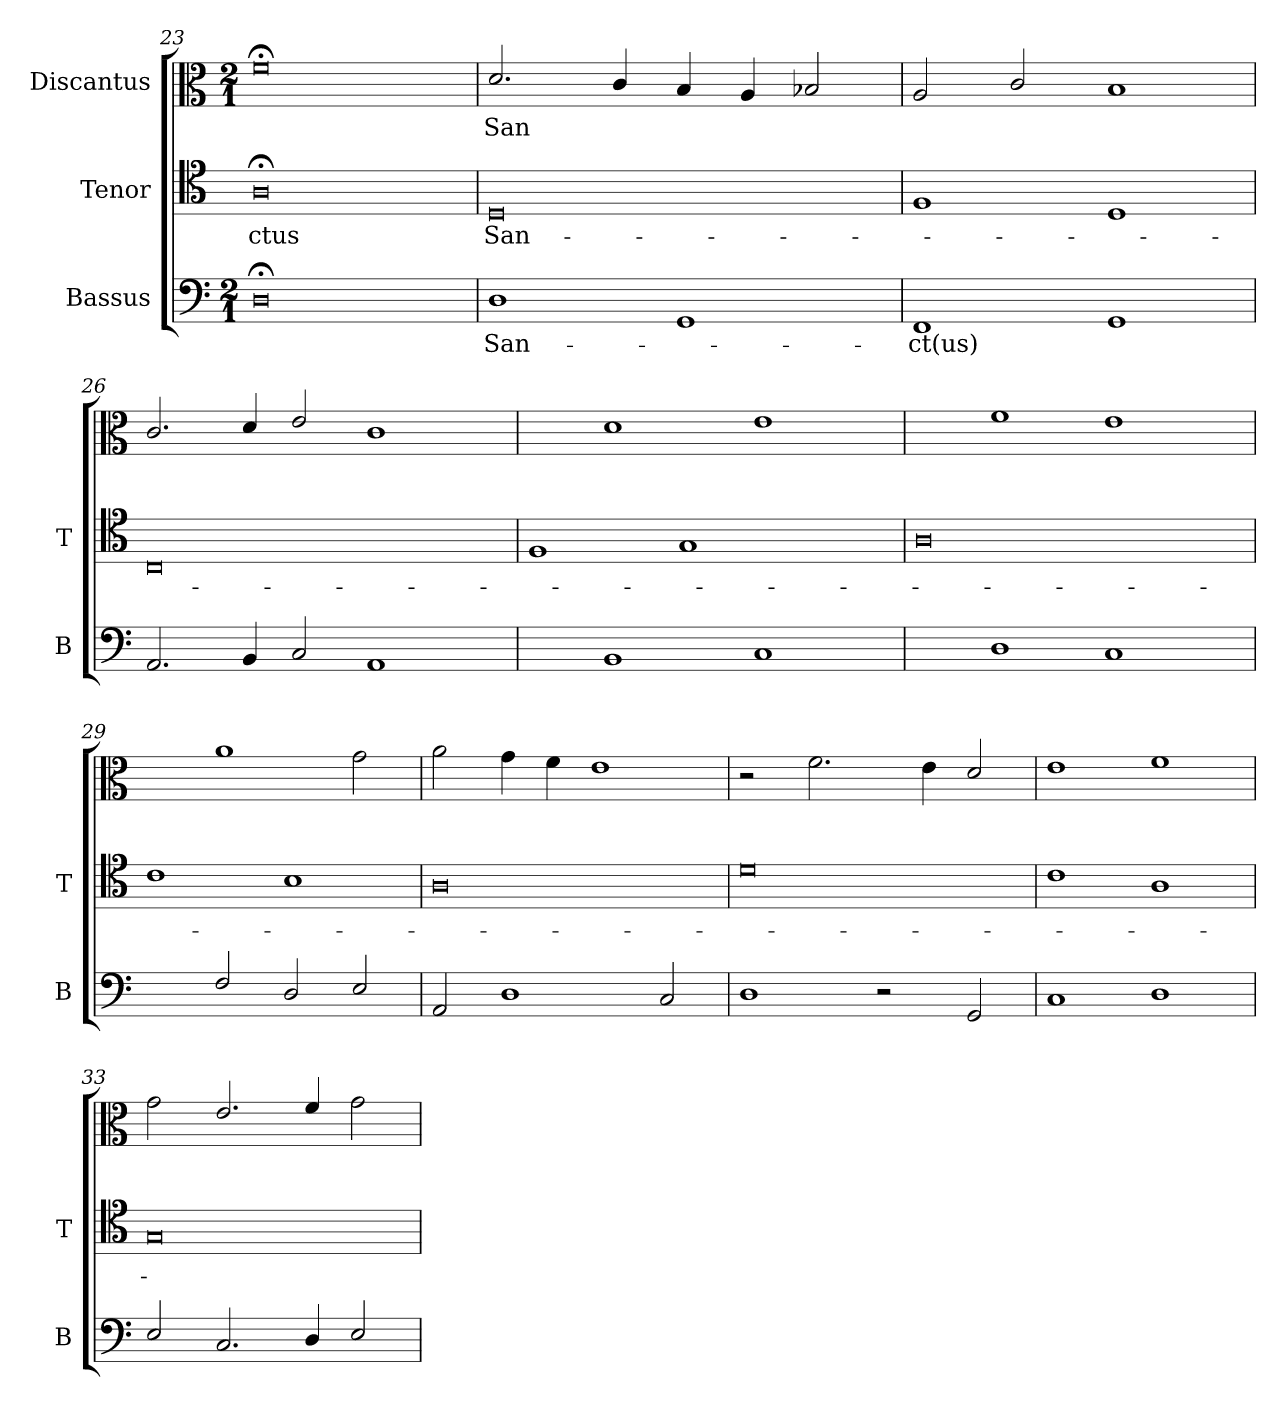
**kern	**text	**kern	**text	**kern	**text
*part3	*part3	*part2	*part2	*part1	*part1
*staff3	*staff3	*staff2	*staff2	*staff1	*staff1
*I"Bassus	*	*I"Tenor	*	*I"Discantus	*
*I'B	*	*I'T	*	*	*
*clefF4	*	*clefC4	*	*clefC3	*
*k[]	*	*k[]	*	*k[]	*
*D:dor	*	*D:dor	*	*D:dor	*
*M2/1	*	*	*	*M2/1	*
=23	=23	=23	=23	=23	=23
0D;<	.	0A;<	-ctus	0f;<	.
=24	=24	=24	=24	=24	=24
1D	San-	0D	San-	2.d/	San
.	.	.	.	4c/	.
1GG	.	.	.	4B/	.
.	.	.	.	4A/	.
.	.	.	.	2B-X/	.
=25	=25	=25	=25	=25	=25
1FF	-ct(us)	1F	.	2A/	.
.	.	.	.	2c/	.
1GG	.	1D	.	1B	.
=26	=26	=26	=26	=26	=26
2.AA/	.	0C	.	2.c/	.
4BB/	.	.	.	4d/	.
2C/	.	.	.	2e/	.
1AA	.	.	.	1c	.
.	.	2ryy	.	.	.
=27	=27	=27	=27	=27	=27
2ryy	.	1F	.	2ryy	.
1BB	.	.	.	1d	.
.	.	1G	.	.	.
1C	.	.	.	1e	.
.	.	2ryy	.	.	.
=28	=28	=28	=28	=28	=28
2ryy	.	0A	.	2ryy	.
1D	.	.	.	1f	.
1C	.	.	.	1e	.
.	.	2ryy	.	.	.
=29	=29	=29	=29	=29	=29
2ryy	.	1c	.	2ryy	.
2F/	.	.	.	1a	.
2D/	.	1B	.	.	.
2E/	.	.	.	2g\	.
=30	=30	=30	=30	=30	=30
2AA/	.	0A	.	2a\	.
1D	.	.	.	4g\	.
.	.	.	.	4f\	.
.	.	.	.	1e	.
2C/	.	.	.	.	.
=31	=31	=31	=31	=31	=31
1D	.	0d	.	2r	.
.	.	.	.	2.f\	.
2r	.	.	.	.	.
.	.	.	.	4e\	.
2GG/	.	.	.	2d/	.
=32	=32	=32	=32	=32	=32
1C	.	1c	.	1e	.
1D	.	1A	.	1f	.
=33	=33	=33	=33	=33	=33
2E/	.	0G	.	2g\	.
2.C/	.	.	.	2.e/	.
4D/	.	.	.	4f/	.
2E/	.	.	.	2g\	.
=	=	=	=	=	=
*-	*-	*-	*-	*-	*-
